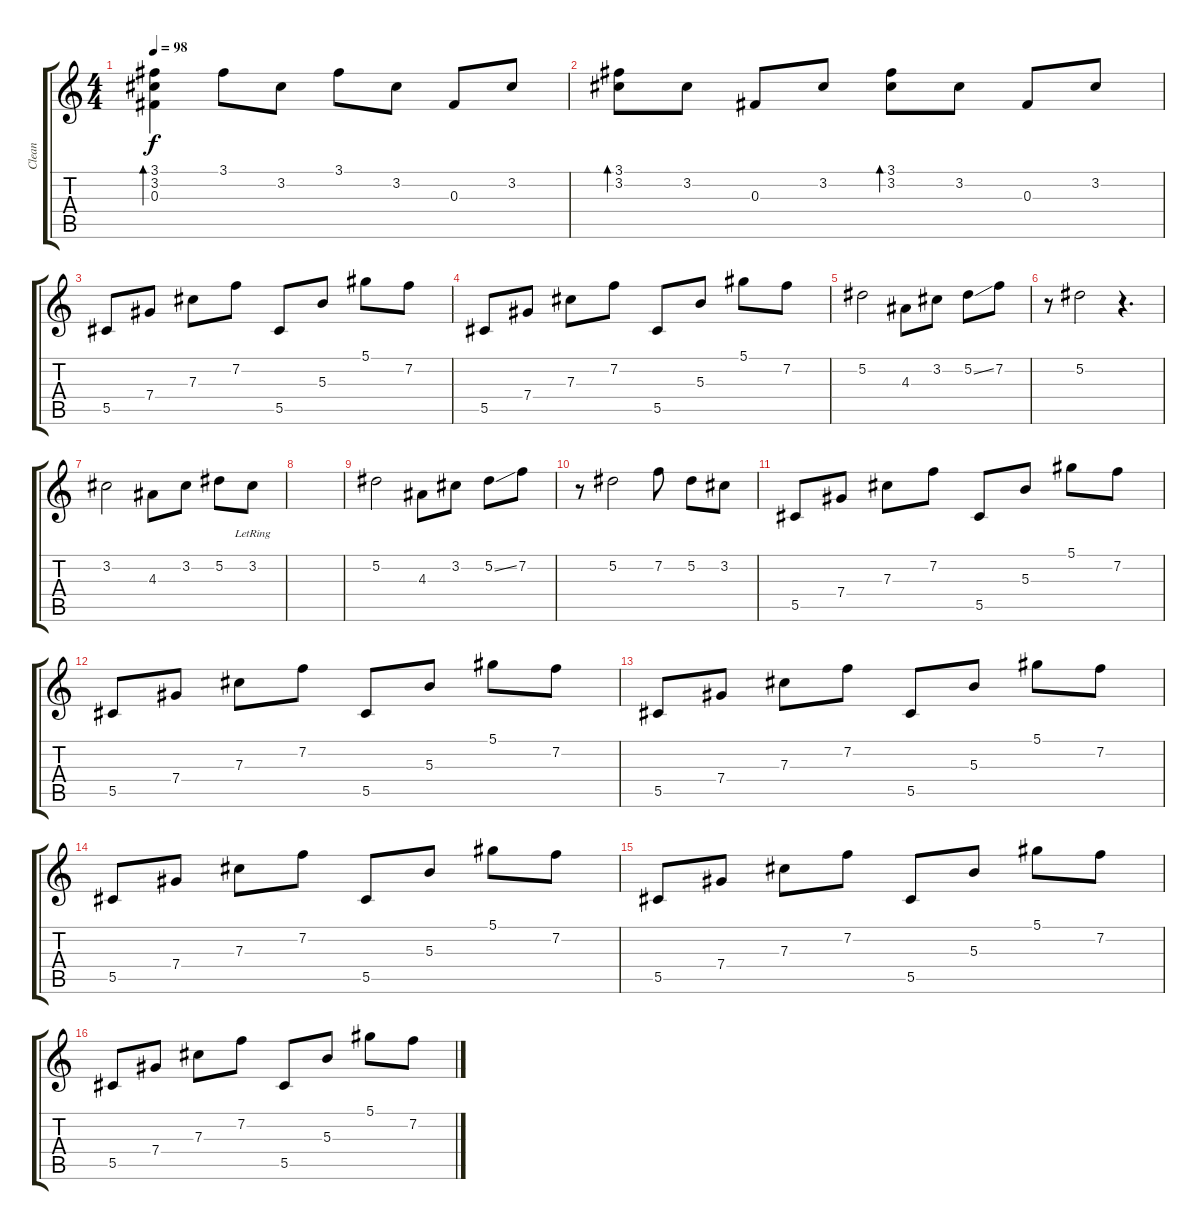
\track ("Clean" "Clean") {instrument electricguitarclean}
\staff {score tabs}
\tuning (Eb4 Bb3 Gb3 Db3 Ab2 Eb2) {hide}
\ts (4 4)
\tempo 98
\clef g2
\ks c
(3.1 3.2 0.3).4{bd 120 dy f} 3.1.8 3.2.8 3.1.8 3.2.8 0.3.8 3.2.8 |
(3.1 3.2).8{bd 120} 3.2.8 0.3.8 3.2.8 (3.1 3.2).8{bd 120} 3.2.8 0.3.8 3.2.8 |
5.5.8 7.4.8 7.3.8 7.2.8 5.5.8 5.3.8 5.1.8 7.2.8 |
5.5.8 7.4.8 7.3.8 7.2.8 5.5.8 5.3.8 5.1.8 7.2.8 |
5.2.2 4.3.8 3.2.8 5.2{ss}.8 7.2.8 |
r.8 5.2.2 r.4{d} |
3.2.2 4.3.8 3.2.8 5.2.8 3.2{lr}.8 |
|
5.2.2 4.3.8 3.2.8 5.2{ss}.8 7.2.8 |
r.8 5.2.2 7.2.8 5.2.8 3.2.8 |
5.5.8 7.4.8 7.3.8 7.2.8 5.5.8 5.3.8 5.1.8 7.2.8 |
5.5.8 7.4.8 7.3.8 7.2.8 5.5.8 5.3.8 5.1.8 7.2.8 |
5.5.8 7.4.8 7.3.8 7.2.8 5.5.8 5.3.8 5.1.8 7.2.8 |
5.5.8 7.4.8 7.3.8 7.2.8 5.5.8 5.3.8 5.1.8 7.2.8 |
5.5.8 7.4.8 7.3.8 7.2.8 5.5.8 5.3.8 5.1.8 7.2.8 |
5.5.8 7.4.8 7.3.8 7.2.8 5.5.8 5.3.8 5.1.8 7.2.8
